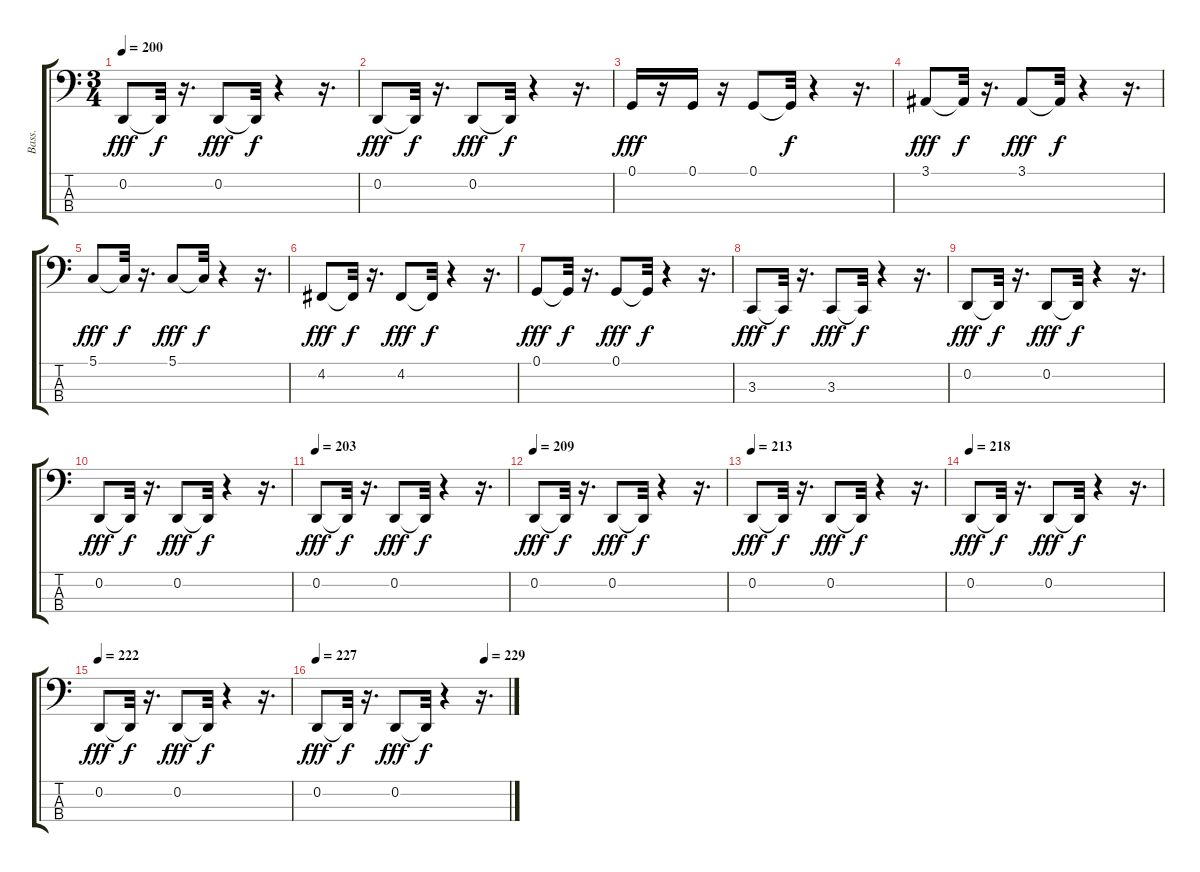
\track ("Bass." "Bass.") {instrument pizzicatostrings}
\staff {score tabs}
\tuning (G2 D2 A1 E1) {hide}
\ts (3 4)
\tempo 200
\clef f4
\ks c
0.2.8{dy fff} 0.2{t}.32{dy f} r.16{d} 0.2.8{dy fff} 0.2{t}.32{dy f} r.4 r.16{d} |
0.2.8{dy fff} 0.2{t}.32{dy f} r.16{d} 0.2.8{dy fff} 0.2{t}.32{dy f} r.4 r.16{d} |
0.1.16{dy fff} r.16 0.1.16 r.16 0.1.8 0.1{t}.32{dy f} r.4 r.16{d} |
3.1.8{dy fff} 3.1{t}.32{dy f} r.16{d} 3.1.8{dy fff} 3.1{t}.32{dy f} r.4 r.16{d} |
5.1.8{dy fff} 5.1{t}.32{dy f} r.16{d} 5.1.8{dy fff} 5.1{t}.32{dy f} r.4 r.16{d} |
4.2.8{dy fff} 4.2{t}.32{dy f} r.16{d} 4.2.8{dy fff} 4.2{t}.32{dy f} r.4 r.16{d} |
0.1.8{dy fff} 0.1{t}.32{dy f} r.16{d} 0.1.8{dy fff} 0.1{t}.32{dy f} r.4 r.16{d} |
3.3.8{dy fff} 3.3{t}.32{dy f} r.16{d} 3.3.8{dy fff} 3.3{t}.32{dy f} r.4 r.16{d} |
0.2.8{dy fff} 0.2{t}.32{dy f} r.16{d} 0.2.8{dy fff} 0.2{t}.32{dy f} r.4 r.16{d} |
0.2.8{dy fff} 0.2{t}.32{dy f} r.16{d} 0.2.8{dy fff} 0.2{t}.32{dy f} r.4 r.16{d} |
\tempo 203
0.2.8{dy fff} 0.2{t}.32{dy f} r.16{d} 0.2.8{dy fff} 0.2{t}.32{dy f} r.4 r.16{d} |
\tempo 209
0.2.8{dy fff} 0.2{t}.32{dy f} r.16{d} 0.2.8{dy fff} 0.2{t}.32{dy f} r.4 r.16{d} |
\tempo 213
0.2.8{dy fff} 0.2{t}.32{dy f} r.16{d} 0.2.8{dy fff} 0.2{t}.32{dy f} r.4 r.16{d} |
\tempo 218
0.2.8{dy fff} 0.2{t}.32{dy f} r.16{d} 0.2.8{dy fff} 0.2{t}.32{dy f} r.4 r.16{d} |
\tempo 222
0.2.8{dy fff} 0.2{t}.32{dy f} r.16{d} 0.2.8{dy fff} 0.2{t}.32{dy f} r.4 r.16{d} |
\tempo 227
\tempo (229 0.875)
0.2.8{dy fff} 0.2{t}.32{dy f} r.16{d} 0.2.8{dy fff} 0.2{t}.32{dy f} r.4 r.16{d}
